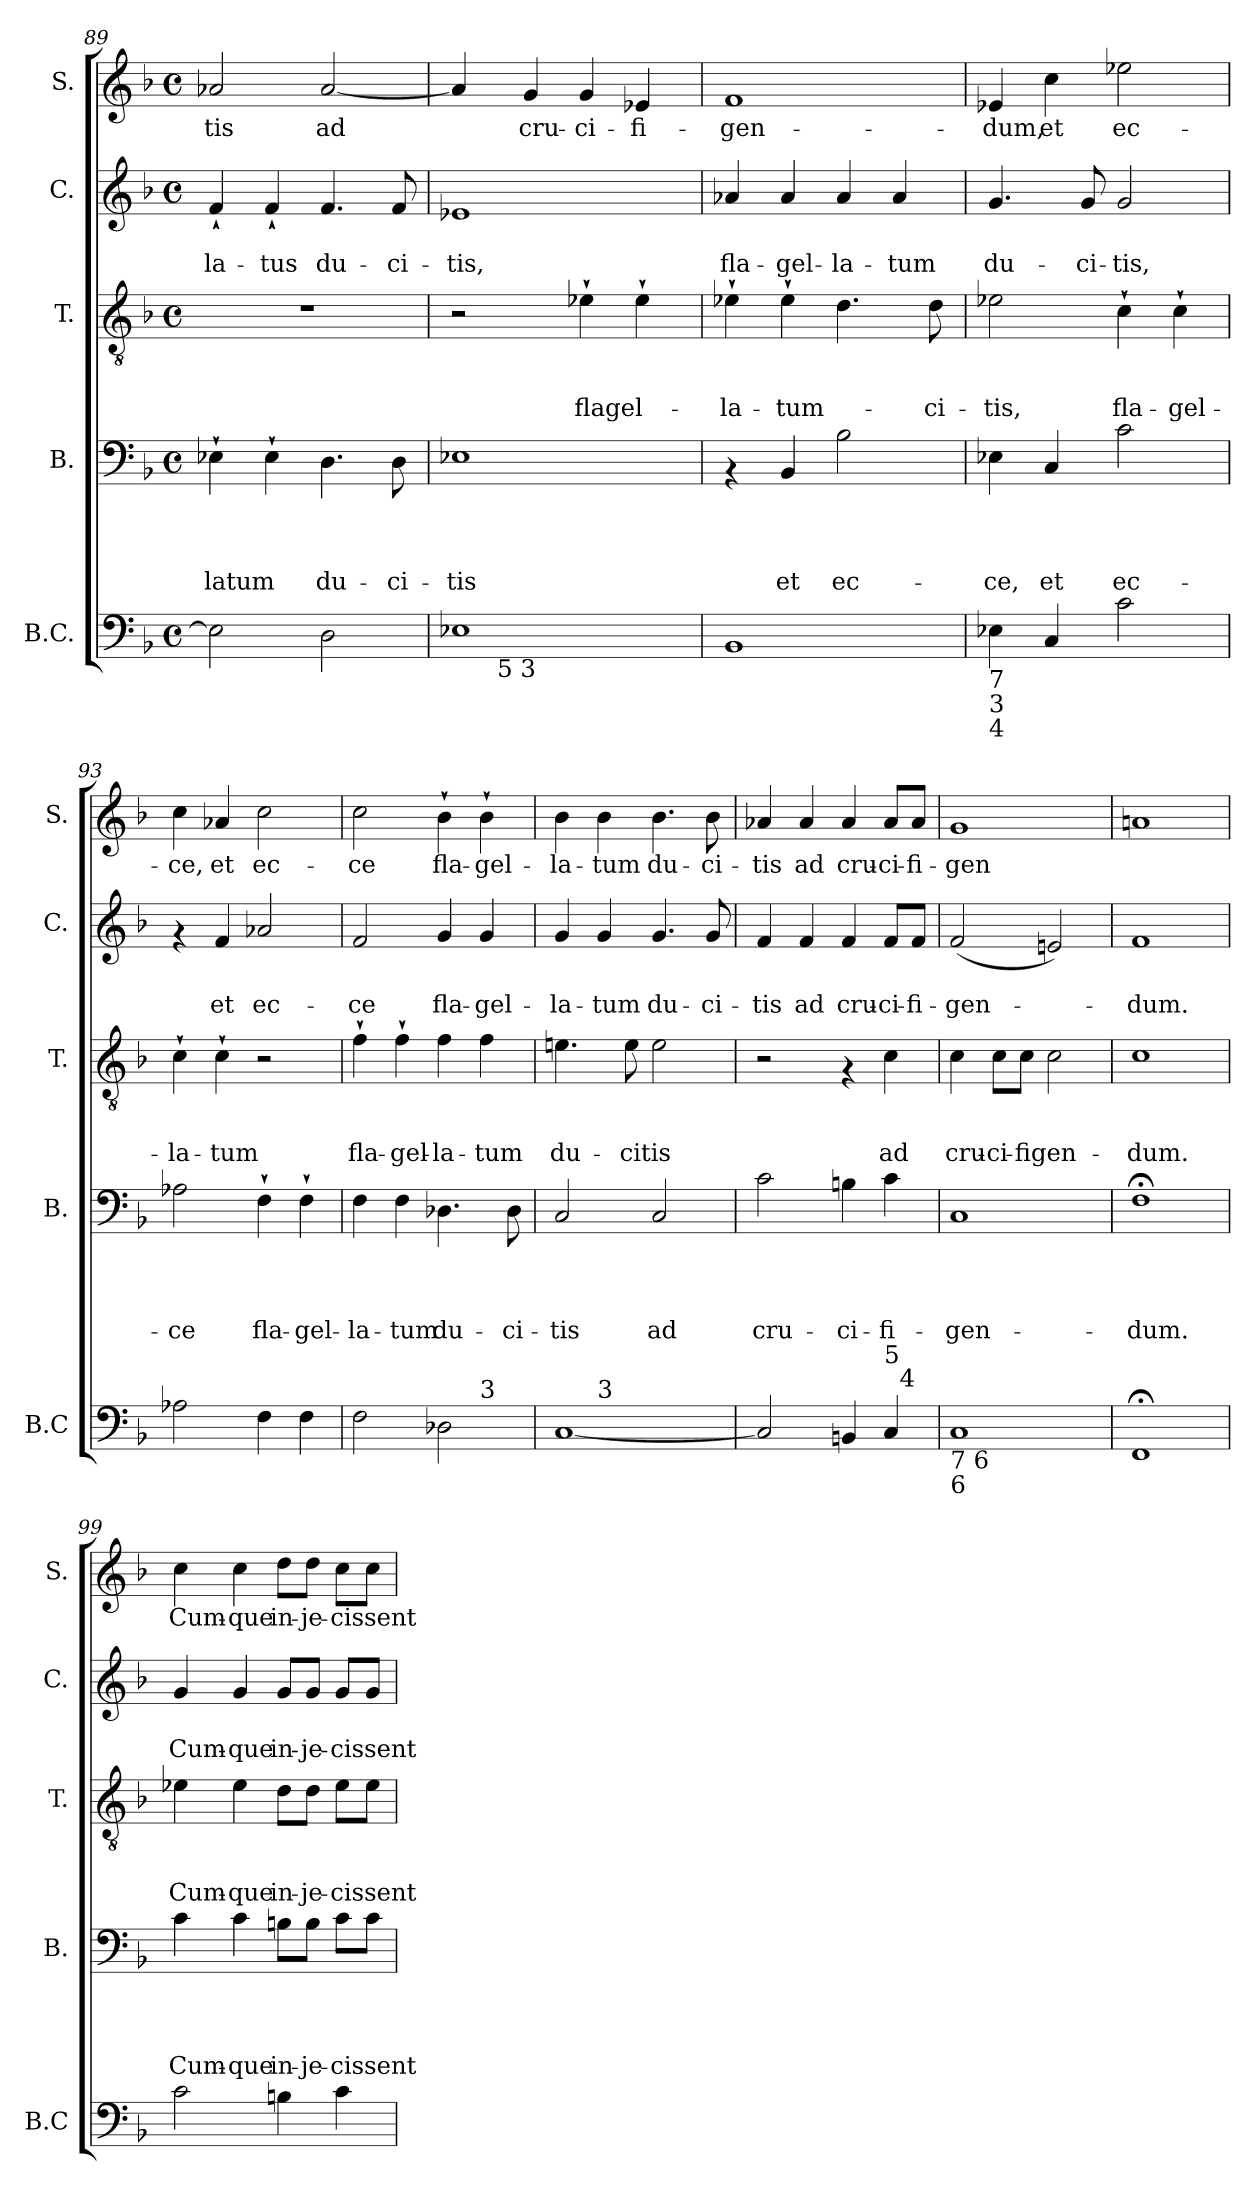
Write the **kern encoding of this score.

**kern	**kern	**text	**text	**text	**text	**kern	**text	**text	**text	**kern	**text	**text	**kern	**text
*part5	*part4	*part4	*part4	*part4	*part4	*part3	*part3	*part3	*part3	*part2	*part2	*part2	*part1	*part1
*staff5	*staff4	*staff4	*staff4	*staff4	*staff4	*staff3	*staff3	*staff3	*staff3	*staff2	*staff2	*staff2	*staff1	*staff1
*I"B.C.	*I"B.	*	*	*	*	*I"T.	*	*	*	*I"C.	*	*	*I"S.	*
*I'B.C	*I'B.	*	*	*	*	*I'T.	*	*	*	*I'C.	*	*	*I'S.	*
*clefF4	*clefF4	*	*	*	*	*clefGv2	*	*	*	*clefG2	*	*	*clefG2	*
*k[b-]	*k[b-]	*	*	*	*	*k[b-]	*	*	*	*k[b-]	*	*	*k[b-]	*
*F:	*F:	*	*	*	*	*F:	*	*	*	*F:	*	*	*F:	*
*M4/4	*M4/4	*	*	*	*	*M4/4	*	*	*	*M4/4	*	*	*M4/4	*
*met(c)	*met(c)	*	*	*	*	*met(c)	*	*	*	*met(c)	*	*	*met(c)	*
=89	=89	=89	=89	=89	=89	=89	=89	=89	=89	=89	=89	=89	=89	=89
!	!	!	!	!	!LO:LY:b	!	!	!	!	!	!	!LO:LY:b	!	!LO:LY:b
2E->\]	4E-X`>\	.	.	.	-latum	1r	.	.	.	4f`</	.	-la-	2a-X/	-tis
!	!	!	!	!	!	!	!	!	!	!	!	!LO:LY:b	!	!
.	4E-`>\	.	.	.	.	.	.	.	.	4f`</	.	-tus	.	.
!	!	!	!	!	!LO:LY:b	!	!	!	!	!	!	!LO:LY:b	!	!LO:LY:b
2D>\	4.D\	.	.	.	du-	.	.	.	.	4.f/	.	du-	[<2a-/	ad
!	!	!	!	!	!LO:LY:b	!	!	!	!	!	!	!LO:LY:b	!	!
.	8D\	.	.	.	-ci-	.	.	.	.	8f/	.	-ci-	.	.
=90	=90	=90	=90	=90	=90	=90	=90	=90	=90	=90	=90	=90	=90	=90
!LO:TX:b:t=4	!	!	!	!	!	!	!	!	!	!	!	!	!	!
!	!	!	!	!	!LO:LY:b	!	!	!	!	!	!	!LO:LY:b	!	!
*^	*	*	*	*	*	*	*	*	*	*	*	*	*	*
1E-X	10..ryy	1E-X	.	.	.	-tis	2r	.	.	.	1e-X	.	-tis,	4a-/]	.
!	!LO:TX:b:t=5 3	!	!	!	!	!	!	!	!	!	!	!	!	!	!
.	5%4ryy	.	.	.	.	.	.	.	.	.	.	.	.	.	.
!	!	!	!	!	!	!	!	!	!	!	!	!	!	!	!LO:LY:b
.	.	.	.	.	.	.	.	.	.	.	.	.	.	4g/	cru-
!	!	!	!	!	!	!	!	!	!	!LO:LY:b	!	!	!	!	!LO:LY:b
.	.	.	.	.	.	.	4e-X`>\	.	.	flagel-	.	.	.	4g/	-ci-
!	!	!	!	!	!	!	!	!	!	!	!	!	!	!	!LO:LY:b
.	.	.	.	.	.	.	4e-`>\	.	.	.	.	.	.	4e-X/	-fi-
.	40ryy	.	.	.	.	.	.	.	.	.	.	.	.	.	.
=91	=91	=91	=91	=91	=91	=91	=91	=91	=91	=91	=91	=91	=91	=91	=91
!	!	!	!	!	!	!	!	!	!	!LO:LY:b	!	!	!LO:LY:b	!	!LO:LY:b
*v	*v	*	*	*	*	*	*	*	*	*	*	*	*	*	*
1BB-	4rAA	.	.	.	.	4e-X`>\	.	.	-la-	4a-X/	.	fla-	1f	-gen-
!	!	!	!	!	!LO:LY:b	!	!	!	!LO:LY:b	!	!	!LO:LY:b	!	!
.	4BB-/	.	.	.	et	4e-`>\	.	.	-tum-	4a-/	.	-gel-	.	.
!	!	!	!	!	!LO:LY:b	!	!	!	!	!	!	!LO:LY:b	!	!
.	2B-\	.	.	.	ec-	4.d\	.	.	.	4a-/	.	-la-	.	.
!	!	!	!	!	!	!	!	!	!	!	!	!LO:LY:b	!	!
.	.	.	.	.	.	.	.	.	.	4a-/	.	-tum	.	.
!	!	!	!	!	!	!	!	!	!LO:LY:b	!	!	!	!	!
.	.	.	.	.	.	8d\	.	.	-ci-	.	.	.	.	.
!!LO:LB:g=z
=92	=92	=92	=92	=92	=92	=92	=92	=92	=92	=92	=92	=92	=92	=92
!LO:TX:b:t=7	!	!	!	!	!	!	!	!	!	!	!	!	!	!
!LO:TX:b:t=3	!	!	!	!	!	!	!	!	!	!	!	!	!	!
!LO:TX:b:t=4	!	!	!	!	!	!	!	!	!	!	!	!	!	!
!	!	!	!	!	!LO:LY:b	!	!	!	!LO:LY:b	!	!	!LO:LY:b	!	!LO:LY:b
4E-X\	4E-X\	.	.	.	-ce,	2e-X\	.	.	-tis,	4.g/	.	du-	4e-X/	-dum,
!	!	!	!	!	!LO:LY:b	!	!	!	!	!	!	!	!	!LO:LY:b
4C/	4C/	.	.	.	et	.	.	.	.	.	.	.	4cc\	et
!	!	!	!	!	!	!	!	!	!	!	!	!LO:LY:b	!	!
.	.	.	.	.	.	.	.	.	.	8g/	.	-ci-	.	.
!	!	!	!	!	!LO:LY:b	!	!	!	!LO:LY:b	!	!	!LO:LY:b	!	!LO:LY:b
2c\	2c\	.	.	.	ec-	4c`>\	.	.	fla-	2g/	.	-tis,	2ee-X\	ec-
!	!	!	!	!	!	!	!	!	!LO:LY:b	!	!	!	!	!
.	.	.	.	.	.	4c`>\	.	.	-gel-	.	.	.	.	.
=93	=93	=93	=93	=93	=93	=93	=93	=93	=93	=93	=93	=93	=93	=93
!	!	!	!	!	!LO:LY:b	!	!	!	!LO:LY:b	!	!	!	!	!LO:LY:b
2A-X\	2A-X\	.	.	.	-ce	4c`>\	.	.	-la-	4rf	.	.	4cc\	-ce,
!	!	!	!	!	!	!	!	!	!LO:LY:b	!	!	!LO:LY:b	!	!LO:LY:b
.	.	.	.	.	.	4c`>\	.	.	-tum	4f/	.	et	4a-X/	et
!	!	!	!	!	!LO:LY:b	!	!	!	!	!	!	!LO:LY:b	!	!LO:LY:b
4F\	4F`>\	.	.	.	fla-	2r	.	.	.	2a-X/	.	ec-	2cc\	ec-
!	!	!	!	!	!LO:LY:b	!	!	!	!	!	!	!	!	!
4F\	4F`>\	.	.	.	-gel-	.	.	.	.	.	.	.	.	.
=94	=94	=94	=94	=94	=94	=94	=94	=94	=94	=94	=94	=94	=94	=94
!	!	!	!	!	!LO:LY:b	!	!	!	!LO:LY:b	!	!	!LO:LY:b	!	!LO:LY:b
*^	*	*	*	*	*	*	*	*	*	*	*	*	*	*
2F\	2.ryy	4F\	.	.	.	-la-	4f`>\	.	.	fla-	2f/	.	-ce	2cc\	-ce
!	!	!	!	!	!	!LO:LY:b	!	!	!	!LO:LY:b	!	!	!	!	!
.	.	4F\	.	.	.	-tum	4f`>\	.	.	-gel-	.	.	.	.	.
!	!	!	!	!	!	!LO:LY:b	!	!	!	!LO:LY:b	!	!	!LO:LY:b	!	!LO:LY:b
2D-X\	.	4.D-X\	.	.	.	du-	4f\	.	.	-la-	4g/	.	fla-	4b-`>\	fla-
!	!LO:TX:a:t=3	!	!	!	!	!	!	!	!	!	!	!	!	!	!
!	!	!	!	!	!	!	!	!	!	!LO:LY:b	!	!	!LO:LY:b	!	!LO:LY:b
.	4ryy	.	.	.	.	.	4f\	.	.	-tum	4g/	.	-gel-	4b-`>\	-gel-
!	!	!	!	!	!	!LO:LY:b	!	!	!	!	!	!	!	!	!
.	.	8D-\	.	.	.	-ci-	.	.	.	.	.	.	.	.	.
=95	=95	=95	=95	=95	=95	=95	=95	=95	=95	=95	=95	=95	=95	=95	=95
!	!	!	!	!	!	!LO:LY:b	!	!	!	!LO:LY:b	!	!	!LO:LY:b	!	!LO:LY:b
[<1C	4ryy	2C/	.	.	.	-tis	4.en\	.	.	du-	4g/	.	-la-	4b-\	-la-
!	!LO:TX:a:t=3	!	!	!	!	!	!	!	!	!	!	!	!	!	!
!	!	!	!	!	!	!	!	!	!	!	!	!	!LO:LY:b	!	!LO:LY:b
.	2.ryy	.	.	.	.	.	.	.	.	.	4g/	.	-tum	4b-\	-tum
!	!	!	!	!	!	!	!	!	!	!LO:LY:b	!	!	!	!	!
.	.	.	.	.	.	.	8e\	.	.	-citis	.	.	.	.	.
!	!	!	!	!	!	!LO:LY:b	!	!	!	!	!	!	!LO:LY:b	!	!LO:LY:b
.	.	2C/	.	.	.	ad	2e\	.	.	.	4.g/	.	du-	4.b-\	du-
!	!	!	!	!	!	!	!	!	!	!	!	!	!LO:LY:b	!	!LO:LY:b
.	.	.	.	.	.	.	.	.	.	.	8g/	.	-ci-	8b-\	-ci-
=96	=96	=96	=96	=96	=96	=96	=96	=96	=96	=96	=96	=96	=96	=96	=96
!	!	!	!	!	!	!LO:LY:b	!	!	!	!	!	!	!LO:LY:b	!	!LO:LY:b
*v	*v	*	*	*	*	*	*	*	*	*	*	*	*	*	*
2C/]	2c\	.	.	.	cru-	2r	.	.	.	4f/	.	-tis	4a-X/	-tis
!	!	!	!	!	!	!	!	!	!	!	!	!LO:LY:b	!	!LO:LY:b
.	.	.	.	.	.	.	.	.	.	4f/	.	ad	4a-/	ad
!	!	!	!	!	!LO:LY:b	!	!	!	!	!	!	!LO:LY:b	!	!LO:LY:b
4BBn/	4Bn\	.	.	.	-ci-	4rF	.	.	.	4f/	.	cru-	4a-/	cru-
!LO:TX:a:t=5\n      4	!	!	!	!	!	!	!	!	!	!	!	!	!	!
!	!	!	!	!	!LO:LY:b	!	!	!	!LO:LY:b	!	!	!LO:LY:b	!	!LO:LY:b
4C/	4c\	.	.	.	-fi-	4c\	.	.	ad	8f/L	.	-ci-	8a-/L	-ci-
!	!	!	!	!	!	!	!	!	!	!	!	!LO:LY:b	!	!LO:LY:b
.	.	.	.	.	.	.	.	.	.	8f/J	.	-fi-	8a-/J	-fi-
=97	=97	=97	=97	=97	=97	=97	=97	=97	=97	=97	=97	=97	=97	=97
!LO:TX:b:t=7 6	!	!	!	!	!	!	!	!	!	!	!	!	!	!
!LO:TX:b:t=6	!	!	!	!	!	!	!	!	!	!	!	!	!	!
!	!	!	!	!	!LO:LY:b	!	!	!	!LO:LY:b	!	!	!LO:LY:b	!	!LO:LY:b
1C<	1C	.	.	.	-gen-	4c\	.	.	cru-	(<2f/	.	-gen-	1g	-gen
!	!	!	!	!	!	!	!	!	!LO:LY:b	!	!	!	!	!
.	.	.	.	.	.	8c\L	.	.	-ci-	.	.	.	.	.
!	!	!	!	!	!	!	!	!	!LO:LY:b	!	!	!	!	!
.	.	.	.	.	.	8c\J	.	.	-figen-	.	.	.	.	.
.	.	.	.	.	.	2c\	.	.	.	2en/)	.	.	.	.
=98	=98	=98	=98	=98	=98	=98	=98	=98	=98	=98	=98	=98	=98	=98
!	!	!	!	!	!LO:LY:b	!	!	!	!LO:LY:b	!	!	!LO:LY:b	!	!
1FF;	1F;<	.	.	.	-dum.	1c	.	.	-dum.	1f	.	-dum.	1an	.
!!LO:PB:g=z
=99	=99	=99	=99	=99	=99	=99	=99	=99	=99	=99	=99	=99	=99	=99
!	!	!	!	!	!LO:LY:b	!	!	!	!LO:LY:b	!	!	!LO:LY:b	!	!LO:LY:b
2c\	4c\	.	.	.	Cum-	4e-X\	.	.	Cum-	4g/	.	Cum-	4cc\	Cum-
!	!	!	!	!	!LO:LY:b	!	!	!	!LO:LY:b	!	!	!LO:LY:b	!	!LO:LY:b
.	4c\	.	.	.	-que	4e-\	.	.	-que	4g/	.	-que	4cc\	-que
!	!	!	!	!	!LO:LY:b	!	!	!	!LO:LY:b	!	!	!LO:LY:b	!	!LO:LY:b
4Bn\	8Bn\L	.	.	.	in-	8d\L	.	.	in-	8g/L	.	in-	8dd\L	in-
!	!	!	!	!	!LO:LY:b	!	!	!	!LO:LY:b	!	!	!LO:LY:b	!	!LO:LY:b
.	8B\J	.	.	.	-je-	8d\J	.	.	-je-	8g/J	.	-je-	8dd\J	-je-
!	!	!	!	!	!LO:LY:b	!	!	!	!LO:LY:b	!	!	!LO:LY:b	!	!LO:LY:b
4c\	8c\L	.	.	.	-cissent	8e-\L	.	.	-cissent	8g/L	.	-cissent	8cc\L	-cissent
.	8c\J	.	.	.	.	8e-\J	.	.	.	8g/J	.	.	8cc\J	.
=	=	=	=	=	=	=	=	=	=	=	=	=	=	=
*-	*-	*-	*-	*-	*-	*-	*-	*-	*-	*-	*-	*-	*-	*-
